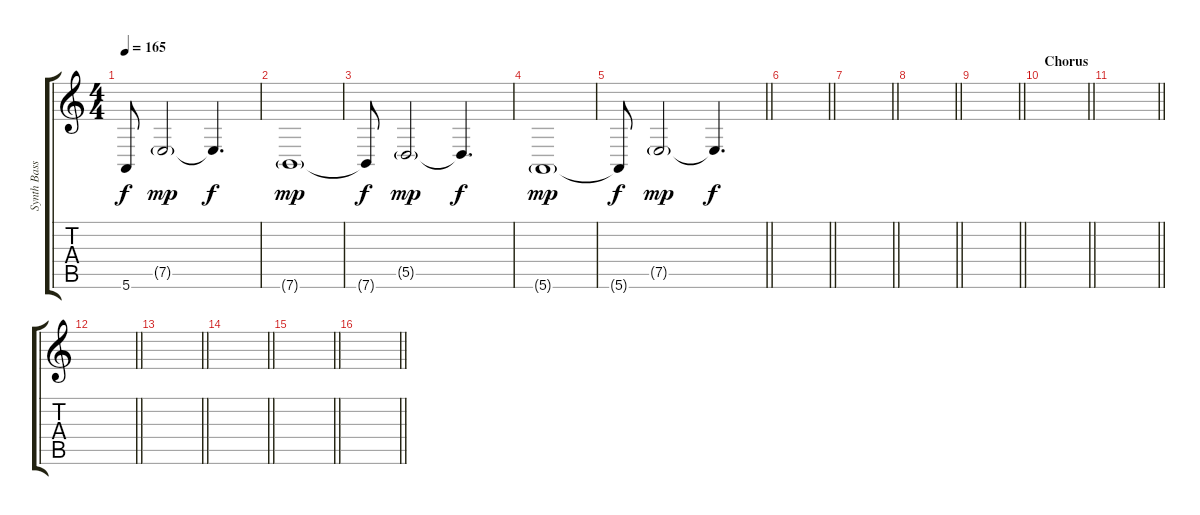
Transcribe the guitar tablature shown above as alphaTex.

\track ("Synth Bass" "Synth Bass") {instrument synthbrass1}
\staff {score tabs}
\tuning (E4 B3 G3 D3 A2 E2) {hide}
\ts (4 4)
\tempo 165
\clef g2
\ks c
5.6{t}.8{dy f} 7.5{g}.2{dy mp} 7.5{t}.4{d dy f} |
7.6{g}.1{dy mp} |
7.6{t}.8{dy f} 5.5{g}.2{dy mp} 5.5{t}.4{d dy f} |
5.6{g}.1{dy mp} |
\barLineRight lightlight
5.6{t}.8{dy f} 7.5{g}.2{dy mp} 7.5{t}.4{d dy f} |
\barLineRight lightlight
|
\barLineRight lightlight
|
\barLineRight lightlight
|
\barLineRight lightlight
|
\section ("" "Chorus")
\barLineRight lightlight
|
\barLineRight lightlight
|
\barLineRight lightlight
|
\barLineRight lightlight
|
\barLineRight lightlight
|
\barLineRight lightlight
|
\barLineRight lightlight
